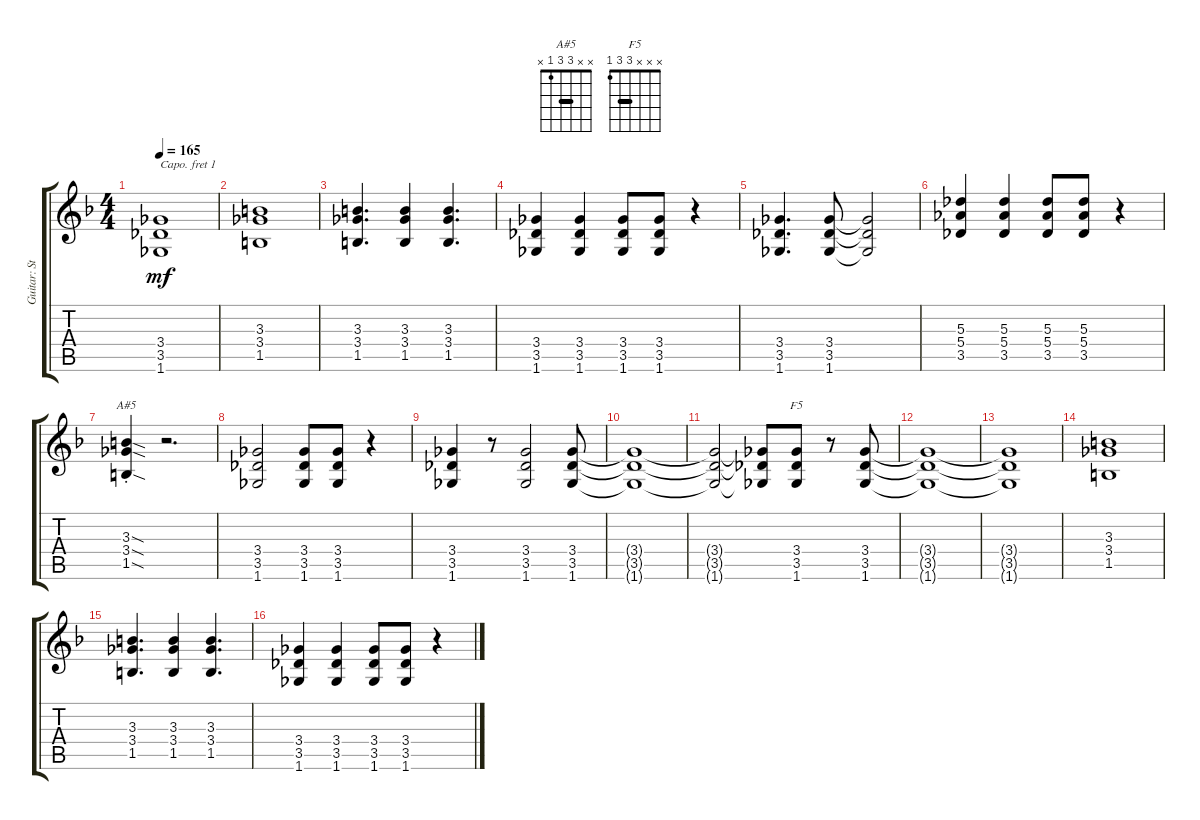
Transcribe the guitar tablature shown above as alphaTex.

\track ("Guitar: Steve" "Guitar: St") {instrument distortionguitar}
\staff {score tabs}
\capo 1
\tuning (E4 B3 G3 D3 A2 E2) {hide}
\chord ("A#5" x x 3 3 1 x) {barre 3}
\chord ("F5" x x x 3 3 1) {barre 3}
\ts (4 4)
\tempo 165
\clef g2
\ks f
(3.4{t} 3.5{t} 1.6{t}).1{dy mf} |
(3.3 3.4 1.5).1 |
(3.3 3.4 1.5).4{d} (3.3 3.4 1.5).4 (3.3 3.4 1.5).4{d} |
(3.4 3.5 1.6).4 (3.4 3.5 1.6).4 (3.4 3.5 1.6).8 (3.4 3.5 1.6).8 r.4 |
(3.4 3.5 1.6).4{d} (3.4 3.5 1.6).8 (3.4{t} 3.5{t} 1.6{t}).2 |
(5.3 5.4 3.5).4 (5.3 5.4 3.5).4 (5.3 5.4 3.5).8 (5.3 5.4 3.5).8 r.4 |
(3.3{sod st} 3.4{sod st} 1.5{sod st}).4{ch "A#5"} r.2{d} |
(3.4 3.5 1.6).2 (3.4 3.5 1.6).8 (3.4 3.5 1.6).8 r.4 |
(3.4 3.5 1.6).4 r.8 (3.4 3.5 1.6).2 (3.4 3.5 1.6).8 |
(3.4{t} 3.5{t} 1.6{t}).1 |
(3.4{t} 3.5{t} 1.6{t}).2 (3.4{t} 3.5{t} 1.6{t}).8 (3.4 3.5 1.6).8{ch "F5"} r.8 (3.4 3.5 1.6).8 |
(3.4{t} 3.5{t} 1.6{t}).1 |
(3.4{t} 3.5{t} 1.6{t}).1 |
(3.3 3.4 1.5).1 |
(3.3 3.4 1.5).4{d} (3.3 3.4 1.5).4 (3.3 3.4 1.5).4{d} |
(3.4 3.5 1.6).4 (3.4 3.5 1.6).4 (3.4 3.5 1.6).8 (3.4 3.5 1.6).8 r.4
